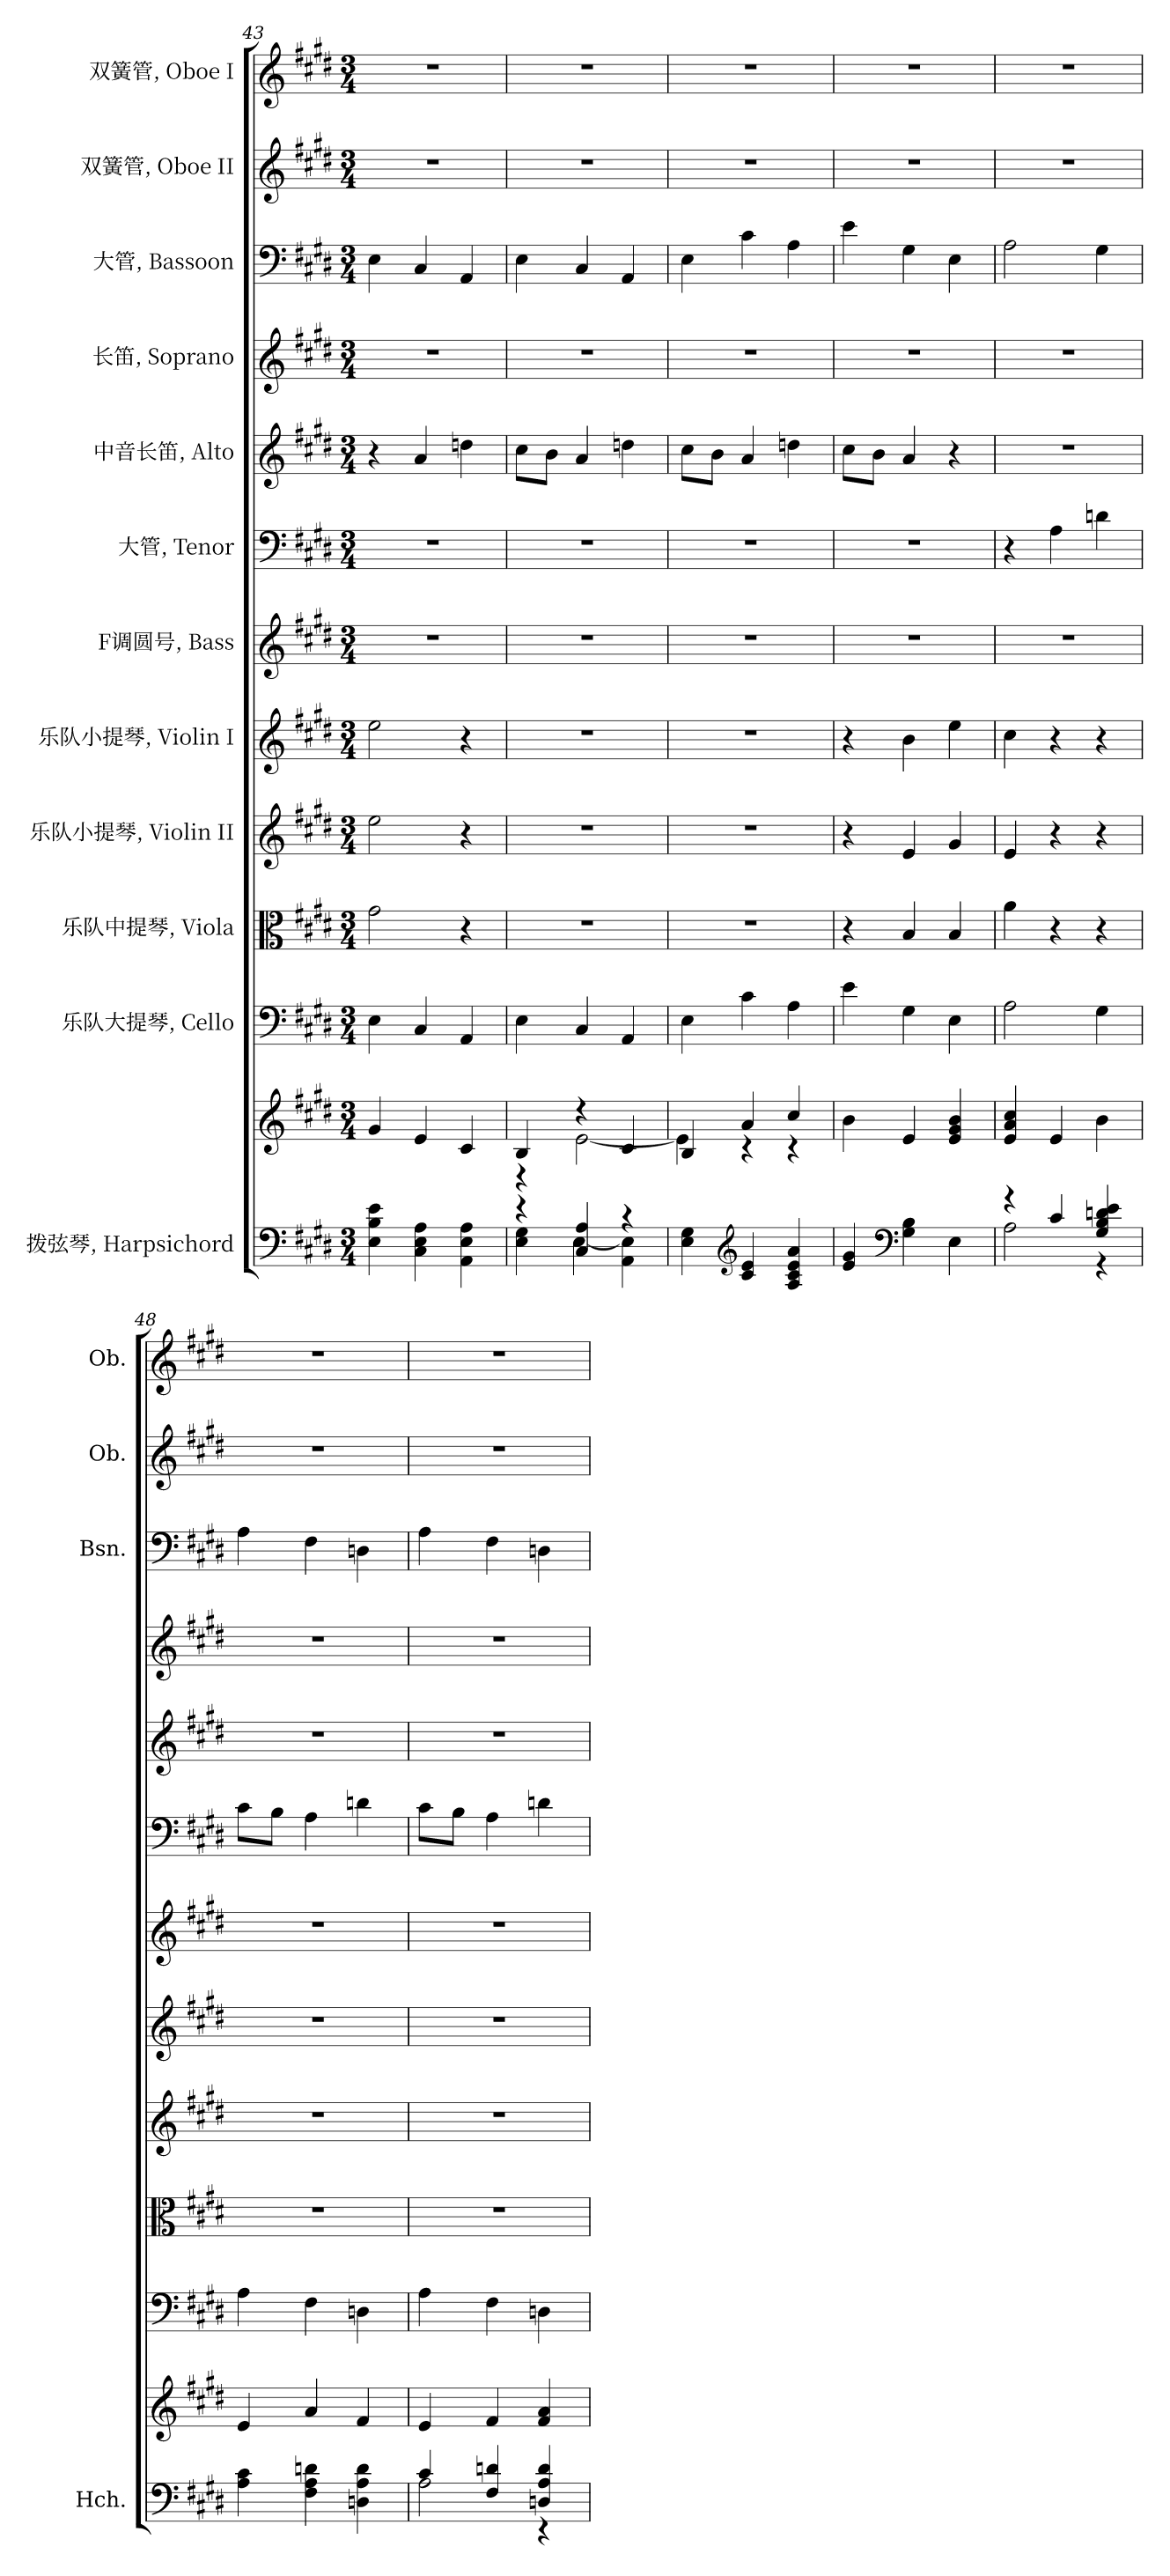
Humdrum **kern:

**kern	**kern	**kern	**kern	**kern	**kern	**kern	**kern	**kern	**kern	**kern	**kern	**kern
*part12	*part12	*part11	*part10	*part9	*part8	*part7	*part6	*part5	*part4	*part3	*part2	*part1
*staff13	*staff12	*staff11	*staff10	*staff9	*staff8	*staff7	*staff6	*staff5	*staff4	*staff3	*staff2	*staff1
*I"拨弦琴, Harpsichord	*	*I"乐队大提琴, Cello	*I"乐队中提琴, Viola	*I"乐队小提琴, Violin II	*I"乐队小提琴, Violin I	*I"F调圆号, Bass	*I"大管, Tenor	*I"中音长笛, Alto	*I"长笛, Soprano	*I"大管, Bassoon	*I"双簧管, Oboe II	*I"双簧管, Oboe I
*I'Hch.	*	*	*	*	*	*	*	*	*	*I'Bsn.	*I'Ob.	*I'Ob.
*clefF4	*clefG2	*clefF4	*clefC3	*clefG2	*clefG2	*clefG2	*clefF4	*clefG2	*clefG2	*clefF4	*clefG2	*clefG2
*	*	*	*	*	*	*ITrd4c7	*	*ITrd3c5	*	*	*	*
*k[f#c#g#d#]	*k[f#c#g#d#]	*k[f#c#g#d#]	*k[f#c#g#d#]	*k[f#c#g#d#]	*k[f#c#g#d#]	*k[f#c#g#]	*k[f#c#g#d#]	*k[f#c#g#d#a#]	*k[f#c#g#d#]	*k[f#c#g#d#]	*k[f#c#g#d#]	*k[f#c#g#d#]
*M3/4	*M3/4	*M3/4	*M3/4	*M3/4	*M3/4	*M3/4	*M3/4	*M3/4	*M3/4	*M3/4	*M3/4	*M3/4
=43	=43	=43	=43	=43	=43	=43	=43	=43	=43	=43	=43	=43
4E\ 4B\ 4e\	4g#/	4E\	2g#\	2ee\	2ee\	2.r	2.r	4r	2.r	4E\	2.r	2.r
4C#\ 4E\ 4A\	4e/	4C#/	.	.	.	.	.	4e/	.	4C#/	.	.
4AA\ 4E\ 4A\	4c#/	4AA/	4r	4r	4r	.	.	4an\	.	4AA/	.	.
=44	=44	=44	=44	=44	=44	=44	=44	=44	=44	=44	=44	=44
*^	*^	*	*	*	*	*	*	*	*	*	*	*
4r	4E\ 4G#\	4B/	4r	4E\	2.r	2.r	2.r	2.r	2.r	8g#\L	2.r	4E\	2.r	2.r
.	.	.	.	.	.	.	.	.	.	8f#\J	.	.	.	.
4C#/ 4A/	[4E\	4r	[2e\	4C#/	.	.	.	.	.	4e/	.	4C#/	.	.
4r	4AA\ 4E\]	4c#/	.	4AA/	.	.	.	.	.	4an\	.	4AA/	.	.
*v	*v	*	*	*	*	*	*	*	*	*	*	*	*	*
=45	=45	=45	=45	=45	=45	=45	=45	=45	=45	=45	=45	=45	=45
4E\ 4G#\	4B/	4e\]	4E\	2.r	2.r	2.r	2.r	2.r	8g#\L	2.r	4E\	2.r	2.r
.	.	.	.	.	.	.	.	.	8f#\J	.	.	.	.
*clefG2	*	*	*	*	*	*	*	*	*	*	*	*	*
4c#/ 4e/	4a/	4r	4c#\	.	.	.	.	.	4e/	.	4c#\	.	.
4A/ 4c#/ 4e/ 4a/	4cc#/	4r	4A\	.	.	.	.	.	4an\	.	4A\	.	.
*	*v	*v	*	*	*	*	*	*	*	*	*	*	*
=46	=46	=46	=46	=46	=46	=46	=46	=46	=46	=46	=46	=46
4e/ 4g#/	4b\	4e\	4r	4r	4r	2.r	2.r	8g#\L	2.r	4e\	2.r	2.r
.	.	.	.	.	.	.	.	8f#\J	.	.	.	.
*clefF4	*	*	*	*	*	*	*	*	*	*	*	*
4G#\ 4B\	4e/	4G#\	4B/	4e/	4b\	.	.	4e/	.	4G#\	.	.
4E\	4e/ 4g#/ 4b/	4E\	4B/	4g#/	4ee\	.	.	4r	.	4E\	.	.
!!LO:PB:g=z
=47	=47	=47	=47	=47	=47	=47	=47	=47	=47	=47	=47	=47
*^	*	*	*	*	*	*	*	*	*	*	*	*
4r	2A\	4e/ 4a/ 4cc#/	2A\	4a\	4e/	4cc#\	2.r	4r	2.r	2.r	2A\	2.r	2.r
4c#/	.	4e/	.	4r	4r	4r	.	4A\	.	.	.	.	.
4G#/ 4B/ 4dn/ 4e/	4r	4b\	4G#\	4r	4r	4r	.	4dn\	.	.	4G#\	.	.
*v	*v	*	*	*	*	*	*	*	*	*	*	*	*
=48	=48	=48	=48	=48	=48	=48	=48	=48	=48	=48	=48	=48
4A\ 4c#\	4e/	4A\	2.r	2.r	2.r	2.r	8c#\L	2.r	2.r	4A\	2.r	2.r
.	.	.	.	.	.	.	8B\J	.	.	.	.	.
4F#\ 4A\ 4dn\	4a/	4F#\	.	.	.	.	4A\	.	.	4F#\	.	.
4Dn\ 4A\ 4d\	4f#/	4Dn\	.	.	.	.	4dn\	.	.	4Dn\	.	.
=49	=49	=49	=49	=49	=49	=49	=49	=49	=49	=49	=49	=49
*^	*	*	*	*	*	*	*	*	*	*	*	*
4c#/	2A\	4e/	4A\	2.r	2.r	2.r	2.r	8c#\L	2.r	2.r	4A\	2.r	2.r
.	.	.	.	.	.	.	.	8B\J	.	.	.	.	.
4F#/ 4dn/	.	4f#/	4F#\	.	.	.	.	4A\	.	.	4F#\	.	.
4Dn/ 4A/ 4d/	4r	4f#/ 4a/	4Dn\	.	.	.	.	4dn\	.	.	4Dn\	.	.
*v	*v	*	*	*	*	*	*	*	*	*	*	*	*
=	=	=	=	=	=	=	=	=	=	=	=	=
*-	*-	*-	*-	*-	*-	*-	*-	*-	*-	*-	*-	*-
